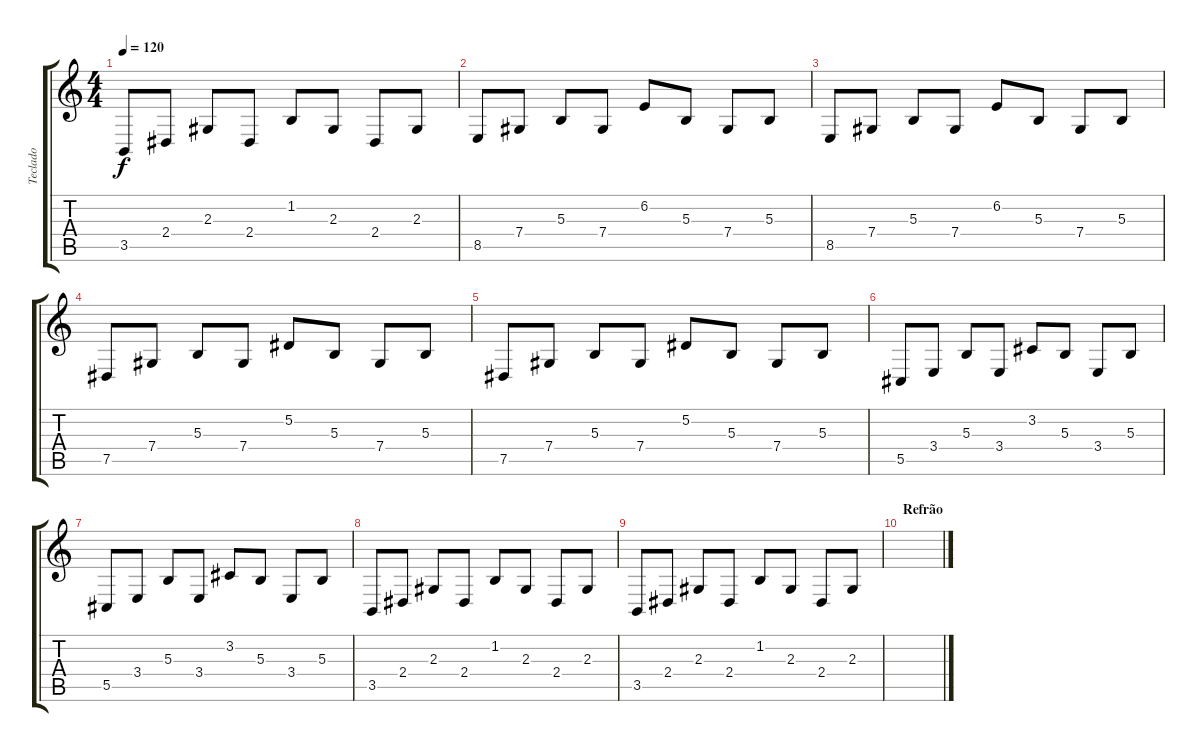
\track ("Teclado" "Teclado") {instrument fx5brightness}
\staff {score tabs}
\tuning (Eb4 Bb3 Gb3 Db3 Ab2 Eb2) {hide}
\ts (4 4)
\tempo 120
\clef g2
\ks c
3.5.8{dy f} 2.4.8 2.3.8 2.4.8 1.2.8 2.3.8 2.4.8 2.3.8 |
8.5.8 7.4.8 5.3.8 7.4.8 6.2.8 5.3.8 7.4.8 5.3.8 |
8.5.8 7.4.8 5.3.8 7.4.8 6.2.8 5.3.8 7.4.8 5.3.8 |
7.5.8 7.4.8 5.3.8 7.4.8 5.2.8 5.3.8 7.4.8 5.3.8 |
7.5.8 7.4.8 5.3.8 7.4.8 5.2.8 5.3.8 7.4.8 5.3.8 |
5.5.8 3.4.8 5.3.8 3.4.8 3.2.8 5.3.8 3.4.8 5.3.8 |
5.5.8 3.4.8 5.3.8 3.4.8 3.2.8 5.3.8 3.4.8 5.3.8 |
3.5.8 2.4.8 2.3.8 2.4.8 1.2.8 2.3.8 2.4.8 2.3.8 |
3.5.8 2.4.8 2.3.8 2.4.8 1.2.8 2.3.8 2.4.8 2.3.8 |
\section ("" "Refrão")
